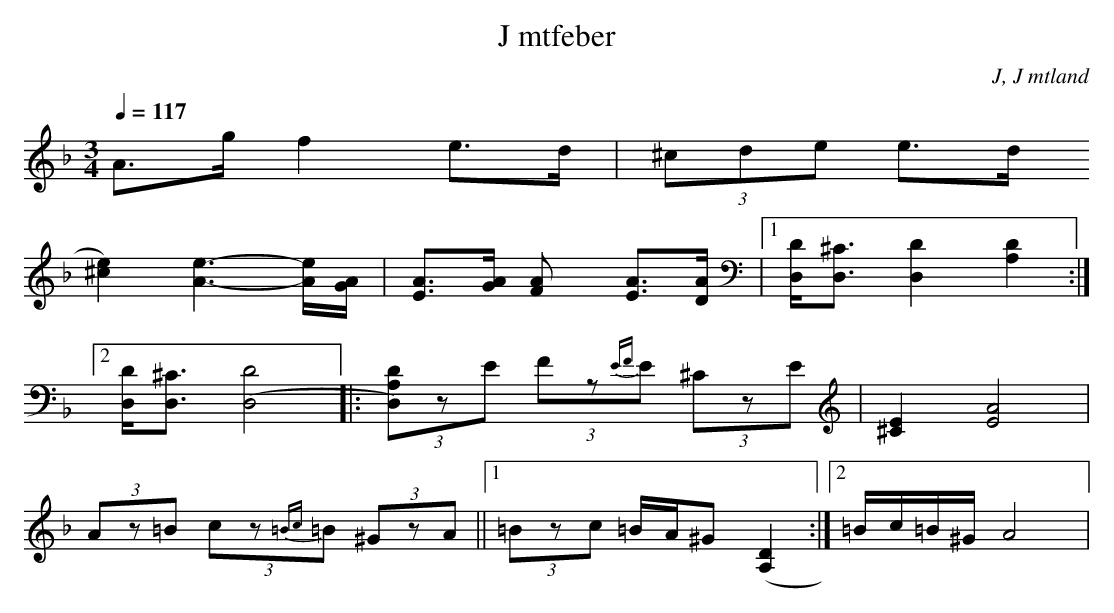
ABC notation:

X:1
T: J mtfeber
O: J, J mtland
M:3/4
L:1/8
Q:1/4=117
K:Dm
A>g f2 e>d|(3^cde e>d
[^c2e2)] [A3e3] -[A/e/][A/G/]| [AE]>[AG] [A2F] [AE]>[AD] |[1[D,/D/][D,3/2^C3/2] [D,2D2] [D2A,2] :|
[2 [D,/D/][D,3/2^C3/2] [(D,4D4] |: (3[D,)A,D]zE (3Fz{EF}E (3^CzE | [^C2E2] [E4A4]|
(3Az=B (3cz{=Bc}=B (3^GzA||[1 (3=Bzc =B/A/^G ([A,D]2 :| [2 =B/c/=B/^G/ A4|
